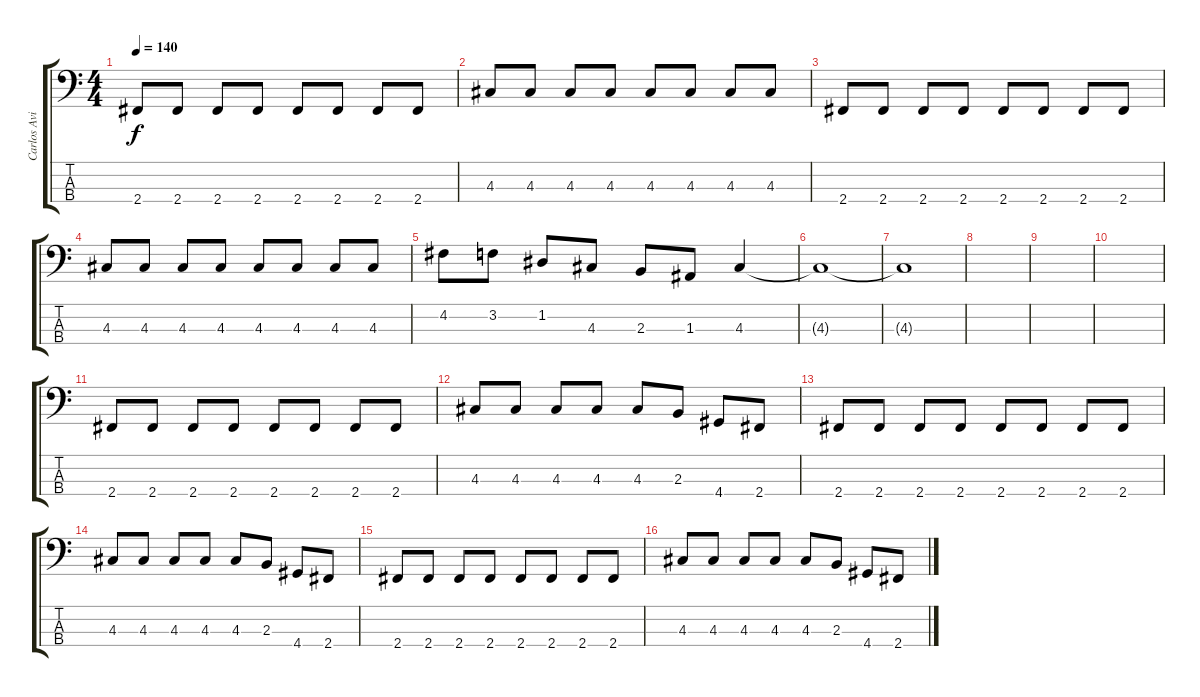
\track ("Carlos Avilez" "Carlos Avi") {instrument electricbassfinger}
\staff {score tabs}
\tuning (G2 D2 A1 E1) {hide}
\ts (4 4)
\tempo 140
\clef f4
\ks c
2.4.8{dy f} 2.4.8 2.4.8 2.4.8 2.4.8 2.4.8 2.4.8 2.4.8 |
4.3.8 4.3.8 4.3.8 4.3.8 4.3.8 4.3.8 4.3.8 4.3.8 |
2.4.8 2.4.8 2.4.8 2.4.8 2.4.8 2.4.8 2.4.8 2.4.8 |
4.3.8 4.3.8 4.3.8 4.3.8 4.3.8 4.3.8 4.3.8 4.3.8 |
4.2.8 3.2.8 1.2.8 4.3.8 2.3.8 1.3.8 4.3.4 |
4.3{t}.1 |
4.3{t}.1 |
|
|
|
2.4.8 2.4.8 2.4.8 2.4.8 2.4.8 2.4.8 2.4.8 2.4.8 |
4.3.8 4.3.8 4.3.8 4.3.8 4.3.8 2.3.8 4.4.8 2.4.8 |
2.4.8 2.4.8 2.4.8 2.4.8 2.4.8 2.4.8 2.4.8 2.4.8 |
4.3.8 4.3.8 4.3.8 4.3.8 4.3.8 2.3.8 4.4.8 2.4.8 |
2.4.8 2.4.8 2.4.8 2.4.8 2.4.8 2.4.8 2.4.8 2.4.8 |
4.3.8 4.3.8 4.3.8 4.3.8 4.3.8 2.3.8 4.4.8 2.4.8
